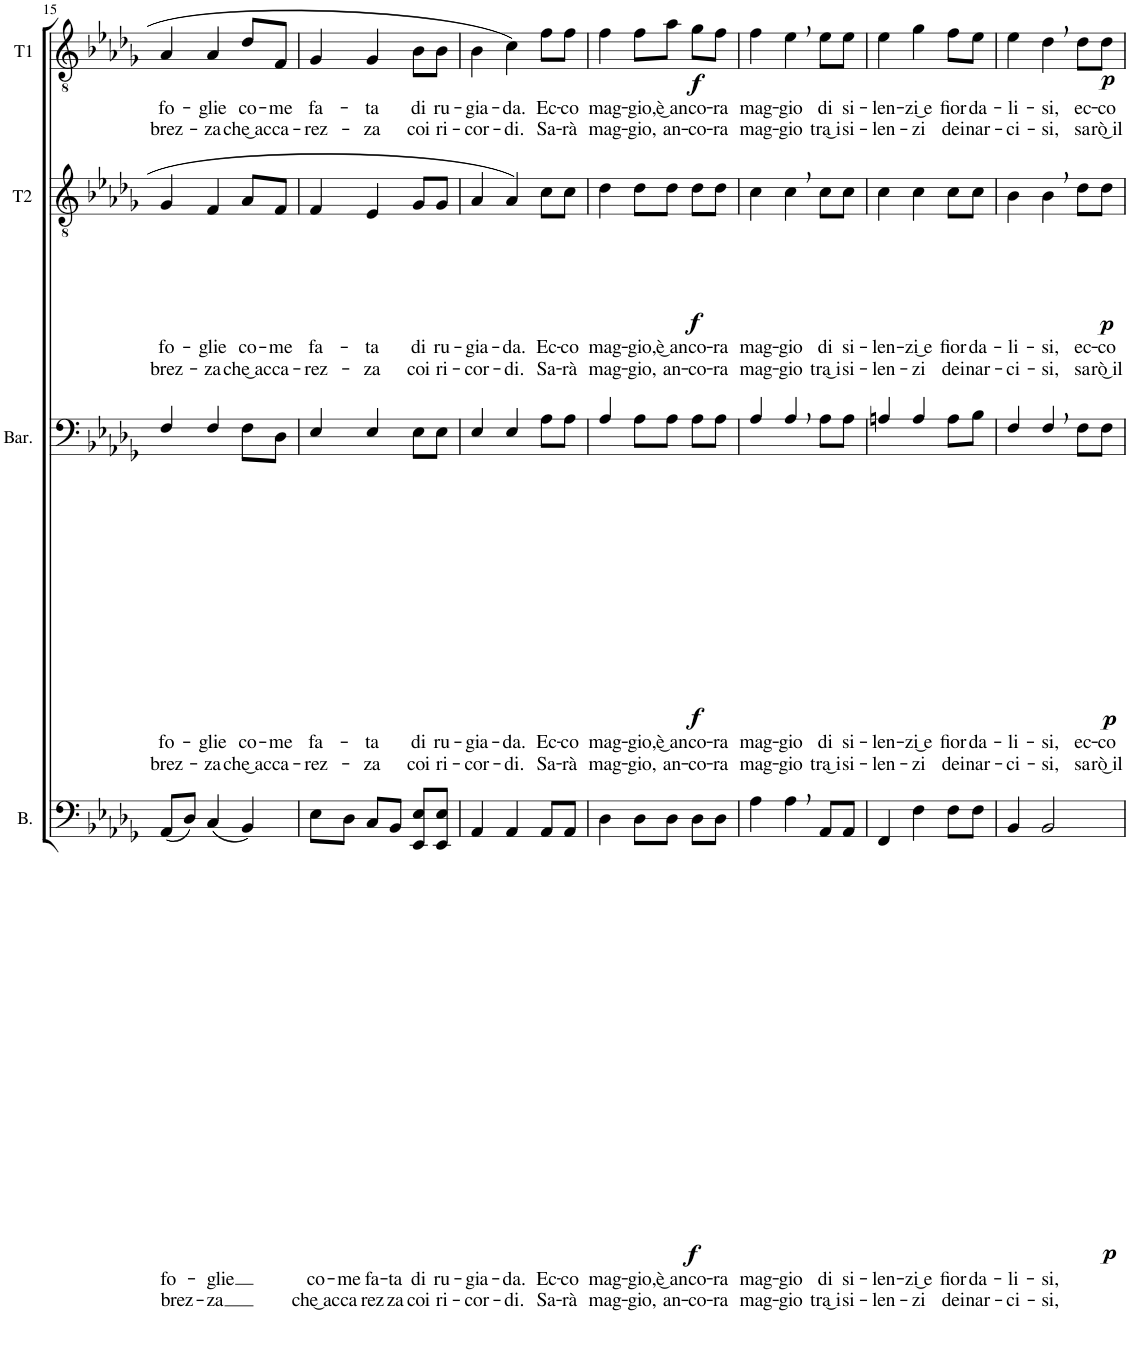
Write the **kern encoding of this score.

**kern	**text	**text	**dynam	**kern	**text	**text	**dynam	**kern	**text	**text	**dynam	**kern	**text	**text	**dynam
*part4	*part4	*part4	*part4	*part3	*part3	*part3	*part3	*part2	*part2	*part2	*part2	*part1	*part1	*part1	*part1
*staff4	*staff4	*staff4	*staff4	*staff3	*staff3	*staff3	*staff3	*staff2	*staff2	*staff2	*staff2	*staff1	*staff1	*staff1	*staff1
*I"Bass	*	*	*	*I"Baritone	*	*	*	*I"Tenor2	*	*	*	*I"Tenor1	*	*	*
*I'B.	*	*	*	*I'Bar.	*	*	*	*I'T2	*	*	*	*I'T1	*	*	*
!!LO:PB:g=z
*clefF4	*	*	*	*clefF4	*	*	*	*clefGv2	*	*	*	*clefGv2	*	*	*
*k[b-e-a-d-g-]	*	*	*	*k[b-e-a-d-g-]	*	*	*	*k[b-e-a-d-g-]	*	*	*	*k[b-e-a-d-g-]	*	*	*
*M3/4	*	*	*	*M3/4	*	*	*	*M3/4	*	*	*	*M3/4	*	*	*
=15	=15	=15	=15	=15	=15	=15	=15	=15	=15	=15	=15	=15	=15	=15	=15
!	!LO:LY:b	!LO:LY:b	!	!	!LO:LY:b	!LO:LY:b	!	!	!LO:LY:b	!LO:LY:b	!	!	!LO:LY:b	!LO:LY:b	!
(8AA-/L	fo-	brez-	.	4F/	fo-	brez-	.	4G-/	fo-	brez-	.	4A-/	fo-	brez-	.
8D-/J)	.	.	.	.	.	.	.	.	.	.	.	.	.	.	.
!	!LO:LY:b	!LO:LY:b	!	!	!LO:LY:b	!LO:LY:b	!	!	!LO:LY:b	!LO:LY:b	!	!	!LO:LY:b	!LO:LY:b	!
(4C/	glie	za	.	4F/	-glie	-za	.	4F/	-glie	-za	.	4A-/	-glie	-za	.
!	!	!	!	!	!LO:LY:b	!LO:LY:b	!	!	!LO:LY:b	!LO:LY:b	!	!	!LO:LY:b	!LO:LY:b	!
4BB-/)	.	.	.	8F\L	co-	che͜ ac-	.	8A-/L	co-	che͜ ac-	.	8d-/L	co-	che͜ ac-	.
!	!	!	!	!	!LO:LY:b	!LO:LY:b	!	!	!LO:LY:b	!LO:LY:b	!	!	!LO:LY:b	!LO:LY:b	!
.	.	.	.	8D-\J	-me	-ca-	.	8F/J	-me	-ca-	.	8F/J	-me	-ca-	.
=16	=16	=16	=16	=16	=16	=16	=16	=16	=16	=16	=16	=16	=16	=16	=16
!	!LO:LY:b	!LO:LY:b	!	!	!LO:LY:b	!LO:LY:b	!	!	!LO:LY:b	!LO:LY:b	!	!	!LO:LY:b	!LO:LY:b	!
8E-\L	co-	che͜ ac-	.	4E-/	fa-	-rez-	.	4F/	fa-	-rez-	.	4G-/	fa-	-rez-	.
!	!LO:LY:b	!LO:LY:b	!	!	!	!	!	!	!	!	!	!	!	!	!
8D-\J	-me	-ca-	.	.	.	.	.	.	.	.	.	.	.	.	.
!	!LO:LY:b	!LO:LY:b	!	!	!LO:LY:b	!LO:LY:b	!	!	!LO:LY:b	!LO:LY:b	!	!	!LO:LY:b	!LO:LY:b	!
8C/L	fa-	-rez-	.	4E-/	-ta	-za	.	4E-/	-ta	-za	.	4G-/	-ta	-za	.
!	!LO:LY:b	!LO:LY:b	!	!	!	!	!	!	!	!	!	!	!	!	!
8BB-/J	-ta	-za	.	.	.	.	.	.	.	.	.	.	.	.	.
!	!LO:LY:b	!LO:LY:b	!	!	!LO:LY:b	!LO:LY:b	!	!	!LO:LY:b	!LO:LY:b	!	!	!LO:LY:b	!LO:LY:b	!
8EE-/ 8E-/L	di	coi	.	8E-\L	di	coi	.	8G-/L	di	coi	.	8B-\L	di	coi	.
!	!LO:LY:b	!LO:LY:b	!	!	!LO:LY:b	!LO:LY:b	!	!	!LO:LY:b	!LO:LY:b	!	!	!LO:LY:b	!LO:LY:b	!
8EE-/ 8E-/J	ru-	ri-	.	8E-\J	ru-	ri-	.	8G-/J	ru-	ri-	.	8B-\J	ru-	ri-	.
=17	=17	=17	=17	=17	=17	=17	=17	=17	=17	=17	=17	=17	=17	=17	=17
!	!LO:LY:b	!LO:LY:b	!	!	!LO:LY:b	!LO:LY:b	!	!	!LO:LY:b	!LO:LY:b	!	!	!LO:LY:b	!LO:LY:b	!
4AA-/	-gia-	-cor-	.	4E-/	-gia-	-cor-	.	4A-/	-gia-	-cor-	.	4B-\	-gia-	-cor-	.
!	!LO:LY:b	!LO:LY:b	!	!	!LO:LY:b	!LO:LY:b	!	!	!LO:LY:b	!LO:LY:b	!	!	!LO:LY:b	!LO:LY:b	!
4AA-/	-da.	-di.	.	4E-/	-da.	-di.	.	4A-/	-da.	-di.	.	4c\	-da.	-di.	.
!	!LO:LY:b	!LO:LY:b	!LO:DY:b	!	!LO:LY:b	!LO:LY:b	!LO:DY:b	!	!LO:LY:b	!LO:LY:b	!LO:DY:b	!	!LO:LY:b	!LO:LY:b	!LO:DY:b
8AA-/L	Ec-	Sa-	f	8A-\L	Ec-	Sa-	f	8c\L	Ec-	Sa-	f	8f\L	Ec-	Sa-	f
!	!LO:LY:b	!LO:LY:b	!	!	!LO:LY:b	!LO:LY:b	!	!	!LO:LY:b	!LO:LY:b	!	!	!LO:LY:b	!LO:LY:b	!
8AA-/J	-co	-rà	.	8A-\J	-co	-rà	.	8c\J	-co	-rà	.	8f\J	-co	-rà	.
=18	=18	=18	=18	=18	=18	=18	=18	=18	=18	=18	=18	=18	=18	=18	=18
!	!LO:LY:b	!LO:LY:b	!	!	!LO:LY:b	!LO:LY:b	!	!	!LO:LY:b	!LO:LY:b	!	!	!LO:LY:b	!LO:LY:b	!
4D-\	mag-	mag-	.	4A-/	mag-	mag-	.	4d-\	mag-	mag-	.	4f\	mag-	mag-	.
!	!LO:LY:b	!LO:LY:b	!	!	!LO:LY:b	!LO:LY:b	!	!	!LO:LY:b	!LO:LY:b	!	!	!LO:LY:b	!LO:LY:b	!
8D-\L	-gio,	-gio,	.	8A-\L	-gio,	-gio,	.	8d-\L	-gio,	-gio,	.	8f\L	-gio,	-gio,	.
!	!LO:LY:b	!LO:LY:b	!	!	!LO:LY:b	!LO:LY:b	!	!	!LO:LY:b	!LO:LY:b	!	!	!LO:LY:b	!LO:LY:b	!
8D-\J	è͜ an-	an-	.	8A-\J	è͜ an-	an-	.	8d-\J	è͜ an-	an-	.	8a-\J	è͜ an-	an-	.
!	!LO:LY:b	!LO:LY:b	!	!	!LO:LY:b	!LO:LY:b	!	!	!LO:LY:b	!LO:LY:b	!	!	!LO:LY:b	!LO:LY:b	!
8D-\L	-co-	-co-	.	8A-\L	-co-	-co-	.	8d-\L	-co-	-co-	.	8g-\L	-co-	-co-	.
!	!LO:LY:b	!LO:LY:b	!	!	!LO:LY:b	!LO:LY:b	!	!	!LO:LY:b	!LO:LY:b	!	!	!LO:LY:b	!LO:LY:b	!
8D-\J	-ra	-ra	.	8A-\J	-ra	-ra	.	8d-\J	-ra	-ra	.	8f\J	-ra	-ra	.
=19	=19	=19	=19	=19	=19	=19	=19	=19	=19	=19	=19	=19	=19	=19	=19
!	!LO:LY:b	!LO:LY:b	!	!	!LO:LY:b	!LO:LY:b	!	!	!LO:LY:b	!LO:LY:b	!	!	!LO:LY:b	!LO:LY:b	!
4A-\	mag-	mag-	.	4A-/	mag-	mag-	.	4c\	mag-	mag-	.	4f\	mag-	mag-	.
!	!LO:LY:b	!LO:LY:b	!	!	!LO:LY:b	!LO:LY:b	!	!	!LO:LY:b	!LO:LY:b	!	!	!LO:LY:b	!LO:LY:b	!
4A-,\	-gio	-gio	.	4A-,/	-gio	-gio	.	4c,\	-gio	-gio	.	4e-,\	-gio	-gio	.
!	!LO:LY:b	!LO:LY:b	!LO:DY:b	!	!LO:LY:b	!LO:LY:b	!LO:DY:b	!	!LO:LY:b	!LO:LY:b	!LO:DY:b	!	!LO:LY:b	!LO:LY:b	!LO:DY:b
8AA-/L	di	tra͜ i	p	8A-\L	di	tra͜ i	p	8c\L	di	tra͜ i	p	8e-\L	di	tra͜ i	p
!	!LO:LY:b	!LO:LY:b	!	!	!LO:LY:b	!LO:LY:b	!	!	!LO:LY:b	!LO:LY:b	!	!	!LO:LY:b	!LO:LY:b	!
8AA-/J	si-	si-	.	8A-\J	si-	si-	.	8c\J	si-	si-	.	8e-\J	si-	si-	.
=20	=20	=20	=20	=20	=20	=20	=20	=20	=20	=20	=20	=20	=20	=20	=20
!	!LO:LY:b	!LO:LY:b	!	!	!LO:LY:b	!LO:LY:b	!	!	!LO:LY:b	!LO:LY:b	!	!	!LO:LY:b	!LO:LY:b	!
4FF/	-len-	-len-	.	4An/	-len-	-len-	.	4c\	-len-	-len-	.	4e-\	-len-	-len-	.
!	!LO:LY:b	!LO:LY:b	!	!	!LO:LY:b	!LO:LY:b	!	!	!LO:LY:b	!LO:LY:b	!	!	!LO:LY:b	!LO:LY:b	!
4F\	-zi͜ e	-zi	.	4A/	-zi͜ e	-zi	.	4c\	-zi͜ e	-zi	.	4g-\	-zi͜ e	-zi	.
!	!LO:LY:b	!LO:LY:b	!	!	!LO:LY:b	!LO:LY:b	!	!	!LO:LY:b	!LO:LY:b	!	!	!LO:LY:b	!LO:LY:b	!
8F\L	fior-	dei	.	8A\L	fior-	dei	.	8c\L	fior-	dei	.	8f\L	fior-	dei	.
!	!LO:LY:b	!LO:LY:b	!	!	!LO:LY:b	!LO:LY:b	!	!	!LO:LY:b	!LO:LY:b	!	!	!LO:LY:b	!LO:LY:b	!
8F\J	-da-	nar-	.	8B-\J	-da-	nar-	.	8c\J	-da-	nar-	.	8e-\J	-da-	nar-	.
=21	=21	=21	=21	=21	=21	=21	=21	=21	=21	=21	=21	=21	=21	=21	=21
!	!LO:LY:b	!LO:LY:b	!	!	!LO:LY:b	!LO:LY:b	!	!	!LO:LY:b	!LO:LY:b	!	!	!LO:LY:b	!LO:LY:b	!
4BB-/	-li-	-ci-	.	4F/	-li-	-ci-	.	4B-\	-li-	-ci-	.	4e-\	-li-	-ci-	.
!	!LO:LY:b	!LO:LY:b	!	!	!LO:LY:b	!LO:LY:b	!	!	!LO:LY:b	!LO:LY:b	!	!	!LO:LY:b	!LO:LY:b	!
2BB-/	-si,	-si,	.	4F,/	-si,	-si,	.	4B-,\	-si,	-si,	.	4d-,\	-si,	-si,	.
!	!	!	!	!	!LO:LY:b	!LO:LY:b	!	!	!LO:LY:b	!LO:LY:b	!	!	!LO:LY:b	!LO:LY:b	!
.	.	.	.	8F\L	ec-	sa-	.	8d-\L	ec-	sa-	.	8d-\L	ec-	sa-	.
!	!	!	!	!	!LO:LY:b	!LO:LY:b	!	!	!LO:LY:b	!LO:LY:b	!	!	!LO:LY:b	!LO:LY:b	!
.	.	.	.	8F\J	-co	-rò͜ il	.	8d-\J	-co	-rò͜ il	.	8d-\J	-co	-rò͜ il	.
=	=	=	=	=	=	=	=	=	=	=	=	=	=	=	=
*-	*-	*-	*-	*-	*-	*-	*-	*-	*-	*-	*-	*-	*-	*-	*-
